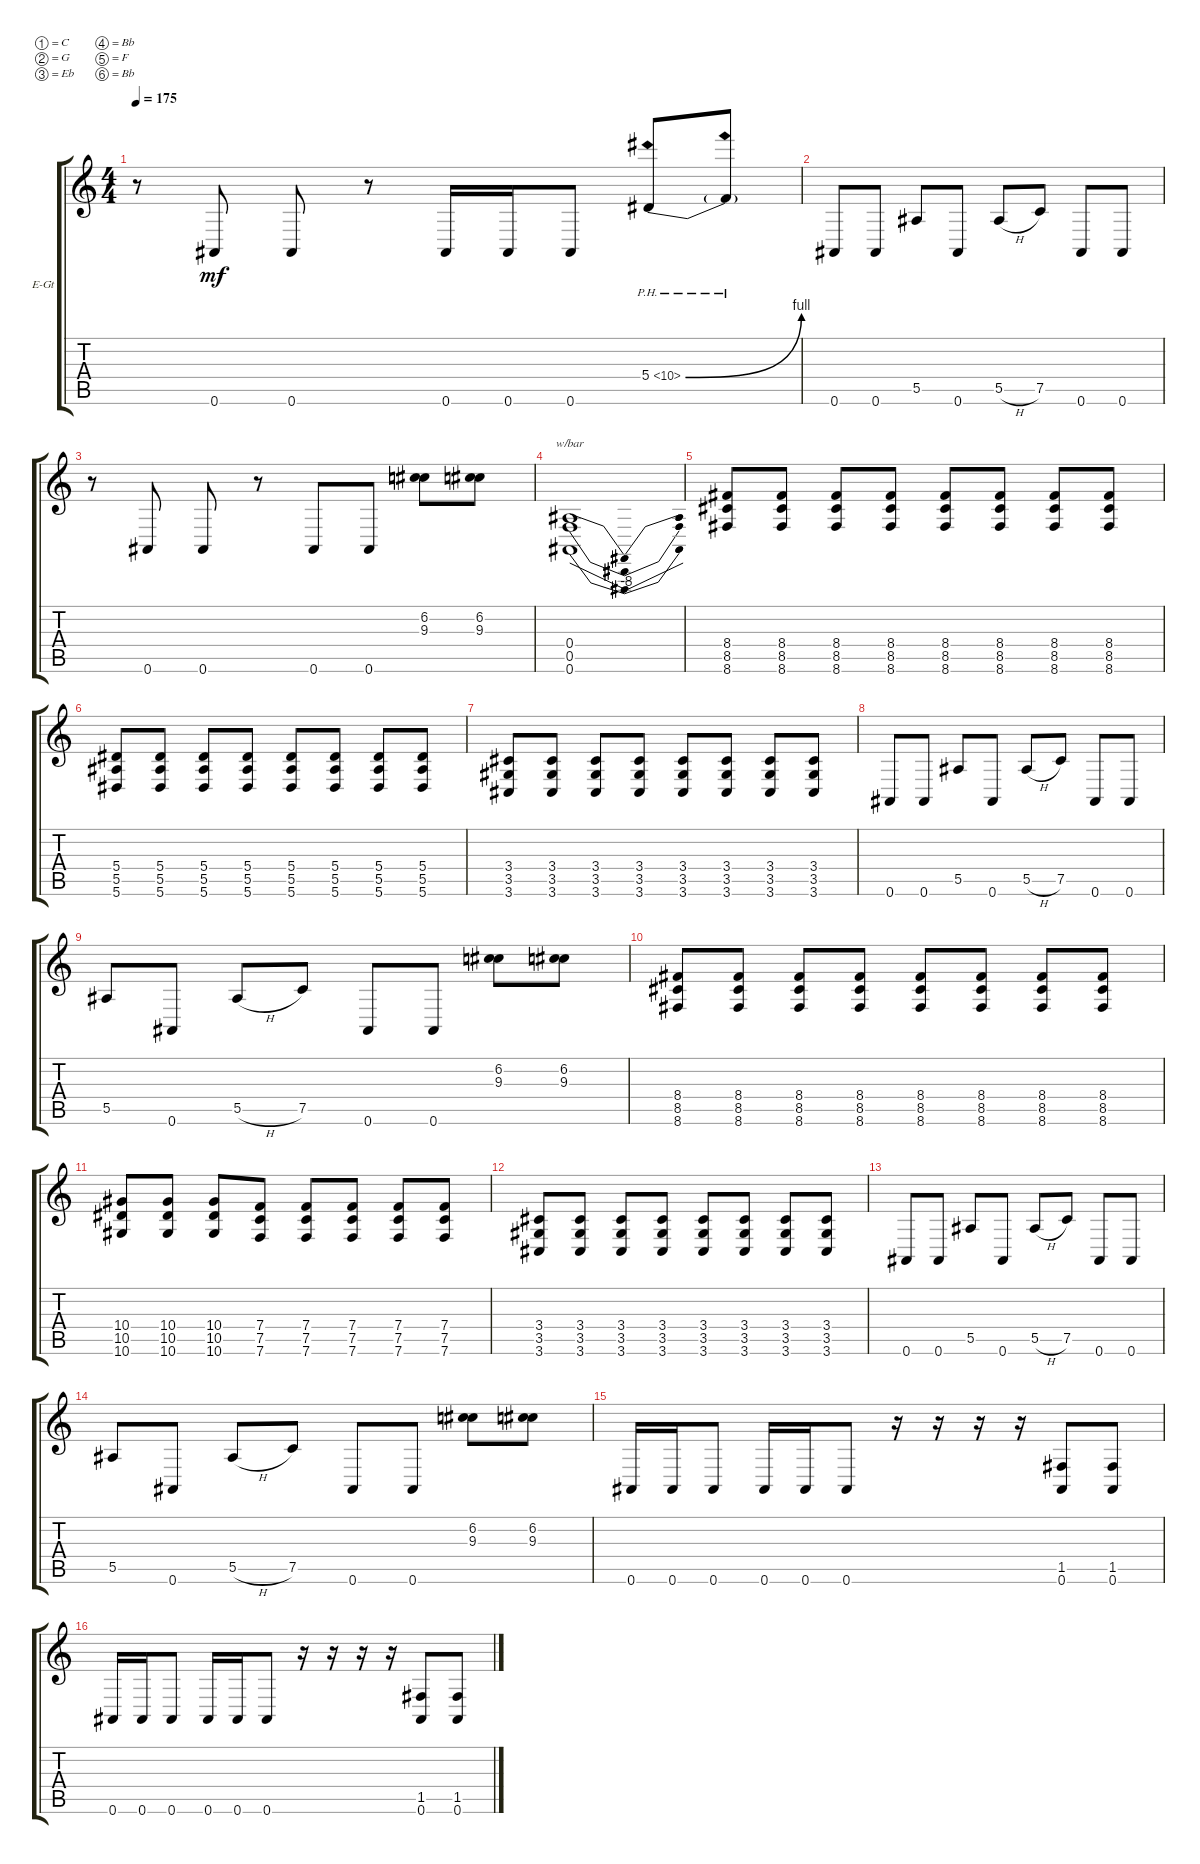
\bracketExtendMode groupsimilarinstruments
\firstSystemTrackNameOrientation horizontal
\otherSystemsTrackNameOrientation horizontal
\track ("Electric Guitar 1" "E-Gt") {solo instrument distortionguitar}
\staff {score tabs}
\tuning (C4 G3 Eb3 Bb2 F2 Bb1)
\ts (4 4)
\tempo 175
\clef g2
\ks c
r.8{dy mf} 0.6.8 0.6.8 r.8 0.6.16 0.6.16 0.6.8 5.4{be (bend 0 0 59.4 4) ph 5}.8 5.4{ph 5 t}.8 |
0.6.8 0.6.8 5.5.8 0.6.8 5.5{h}.8 7.5.8 0.6.8 0.6.8 |
r.8 0.6.8 0.6.8 r.8 0.6.8 0.6.8 (6.2 9.3).8 (6.2 9.3).8 |
(0.4 0.5 0.6).1{tbe (dip default 0 0 0.6 -32 15 -32 59.4 0)} |
(8.4 8.5 8.6).8 (8.6 8.5 8.4).8 (8.6 8.4 8.5).8 (8.6 8.5 8.4).8 (8.6 8.4 8.5).8 (8.6 8.5 8.4).8 (8.6 8.4 8.5).8 (8.6 8.5 8.4).8 |
(5.6 5.4 5.5).8 (5.6 5.5 5.4).8 (5.6 5.4 5.5).8 (5.6 5.5 5.4).8 (5.6 5.4 5.5).8 (5.6 5.5 5.4).8 (5.6 5.4 5.5).8 (5.6 5.5 5.4).8 |
(3.6 3.4 3.5).8 (3.6 3.5 3.4).8 (3.6 3.4 3.5).8 (3.6 3.5 3.4).8 (3.6 3.4 3.5).8 (3.6 3.5 3.4).8 (3.6 3.4 3.5).8 (3.6 3.5 3.4).8 |
0.6.8 0.6.8 5.5.8 0.6.8 5.5{h}.8 7.5.8 0.6.8 0.6.8 |
5.5.8 0.6.8 5.5{h}.8 7.5.8 0.6.8 0.6.8 (6.2 9.3).8 (6.2 9.3).8 |
(8.4 8.5 8.6).8 (8.6 8.5 8.4).8 (8.6 8.4 8.5).8 (8.6 8.5 8.4).8 (8.6 8.4 8.5).8 (8.6 8.5 8.4).8 (8.6 8.4 8.5).8 (8.6 8.5 8.4).8 |
(10.6 10.4 10.5).8 (10.6 10.5 10.4).8 (10.6 10.4 10.5).8 (7.6 7.5 7.4).8 (7.6 7.4 7.5).8 (7.6 7.5 7.4).8 (7.6 7.4 7.5).8 (7.6 7.5 7.4).8 |
(3.6 3.4 3.5).8 (3.6 3.5 3.4).8 (3.6 3.4 3.5).8 (3.6 3.5 3.4).8 (3.6 3.4 3.5).8 (3.6 3.5 3.4).8 (3.6 3.4 3.5).8 (3.6 3.5 3.4).8 |
0.6.8 0.6.8 5.5.8 0.6.8 5.5{h}.8 7.5.8 0.6.8 0.6.8 |
5.5.8 0.6.8 5.5{h}.8 7.5.8 0.6.8 0.6.8 (6.2 9.3).8 (6.2 9.3).8 |
0.6.16 0.6.16 0.6.8 0.6.16 0.6.16 0.6.8 r.16 r.16 r.16 r.16 (0.6 1.5).8 (0.6 1.5).8 |
0.6.16 0.6.16 0.6.8 0.6.16 0.6.16 0.6.8 r.16 r.16 r.16 r.16 (0.6 1.5).8 (0.6 1.5).8
